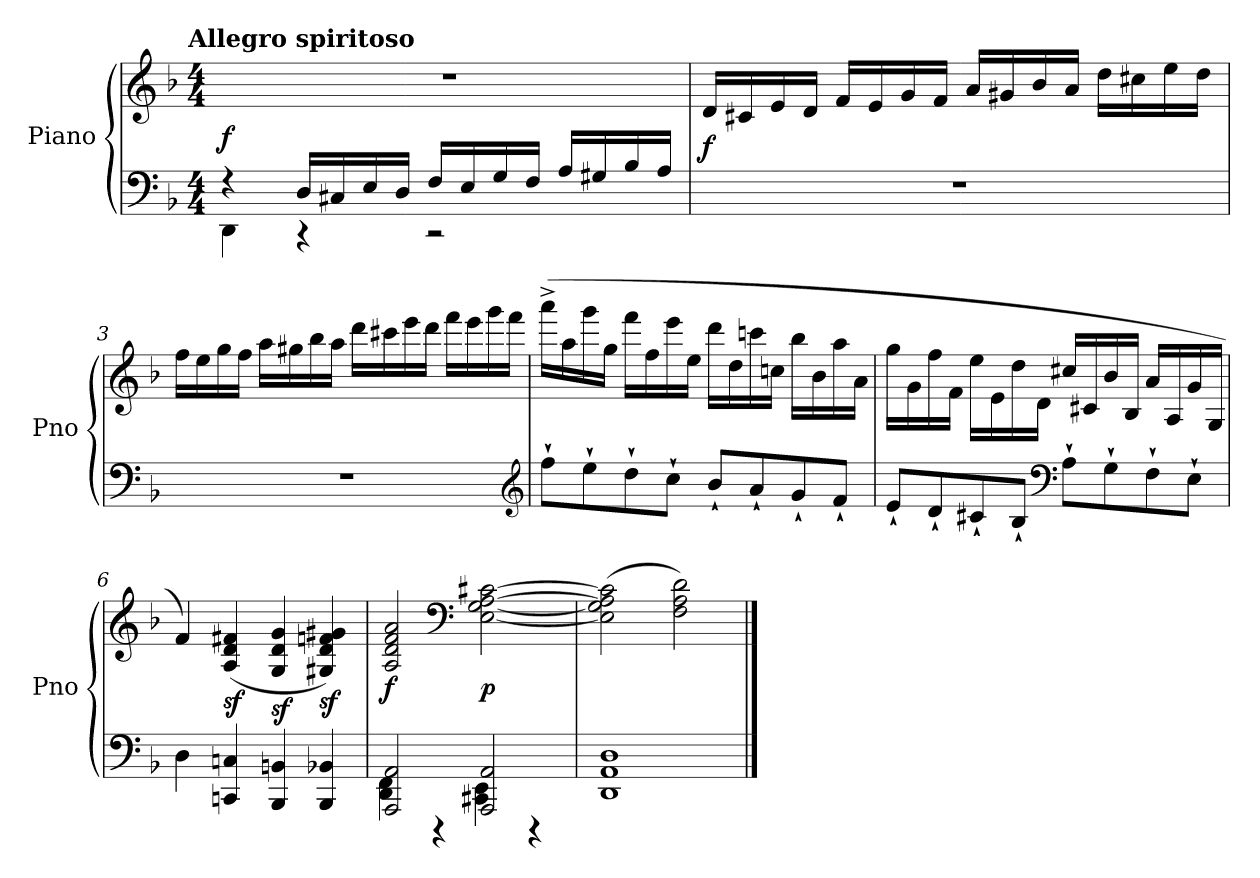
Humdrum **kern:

**kern	**kern	**dynam
*part1	*part1	*part1
*staff2	*staff1	*staff1/2
*I"Piano	*	*
*I'Pno	*	*
*clefF4	*clefG2	*
*k[b-]	*k[b-]	*
*d:	*d:	*
!!LO:TX:omd:t=Allegro spiritoso
*M4/4	*M4/4	*
*MM128	*MM128	*
=1	=1	=1
*^	*	*
4r	4DD\	1r	f
16D/LL	4r	.	.
16C#X/	.	.	.
16E/	.	.	.
16D/JJ	.	.	.
16F/LL	2r	.	.
16E/	.	.	.
16G/	.	.	.
16F/JJ	.	.	.
16A/LL	.	.	.
16G#X/	.	.	.
16B-/	.	.	.
16A/JJ	.	.	.
*v	*v	*	*
=2	=2	=2
1r	16d/LL	f
.	16c#X/	.
.	16e/	.
.	16d/JJ	.
.	16f/LL	.
.	16e/	.
.	16g/	.
.	16f/JJ	.
.	16a/LL	.
.	16g#X/	.
.	16b-/	.
.	16a/JJ	.
.	16dd\LL	.
.	16cc#X\	.
.	16ee\	.
.	16dd\JJ	.
=3	=3	=3
1r	16ff\LL	.
.	16ee\	.
.	16gg\	.
.	16ff\JJ	.
.	16aa\LL	.
.	16gg#X\	.
.	16bb-\	.
.	16aa\JJ	.
.	16ddd\LL	.
.	16ccc#X\	.
.	16eee\	.
.	16ddd\JJ	.
.	16fff\LL	.
.	16eee\	.
.	16ggg\	.
.	16fff\JJ	.
*clefG2	*	*
=4	=4	=4
8ff`\L	(16aaa^\LL	.
.	16aa\	.
8ee`\	16ggg\	.
.	16gg\JJ	.
8dd`\	16fff\LL	.
.	16ff\	.
8cc`\J	16eee\	.
.	16ee\JJ	.
8b-`/L	16ddd\LL	.
.	16dd\	.
8a`/	16cccn\	.
.	16ccn\JJ	.
8g`/	16bb-\LL	.
.	16b-\	.
8f`/J	16aa\	.
.	16a\JJ	.
=5	=5	=5
8e`/L	16gg\LL	.
.	16g\	.
8d`/	16ff\	.
.	16f\JJ	.
8c#X`/	16ee\LL	.
.	16e\	.
8B-`/J	16dd\	.
.	16d\JJ	.
*clefF4	*	*
8A`\L	16cc#X/LL	.
.	16c#X/	.
8G`\	16b-/	.
.	16B-/JJ	.
8F`\	16a/LL	.
.	16A/	.
8E`\J	16g/	.
.	16G/JJ	.
=6	=6	=6
4D\	4f/)	.
4CCn/ 4Cn/	(4A/ 4d/ 4f#X/	sf
4BBB-/ 4BBn/	4G/ 4d/ 4g/	sf
4BBB-/ 4BB-X/	4G#X/ 4d/ 4fn/ 4g#X/)	sf
=7	=7	=7
*^	*	*
2AAA/ 2AA/	4DD 4FF	2A/ 2d/ 2f/ 2a/	f
.	4r	.	.
*	*	*clefF4	*
2AAA/ 2AA/	4CC#X 4EE	[2E\ [2G\ [2A\ [2c#X\	p
.	4r	.	.
*v	*v	*	*
=8	=8	=8
1DD 1AA 1D	(2E]\ 2G]\ 2A]\ 2c#]\	.
.	2F\ 2A\ 2d\)	.
==	==	==
*-	*-	*-
